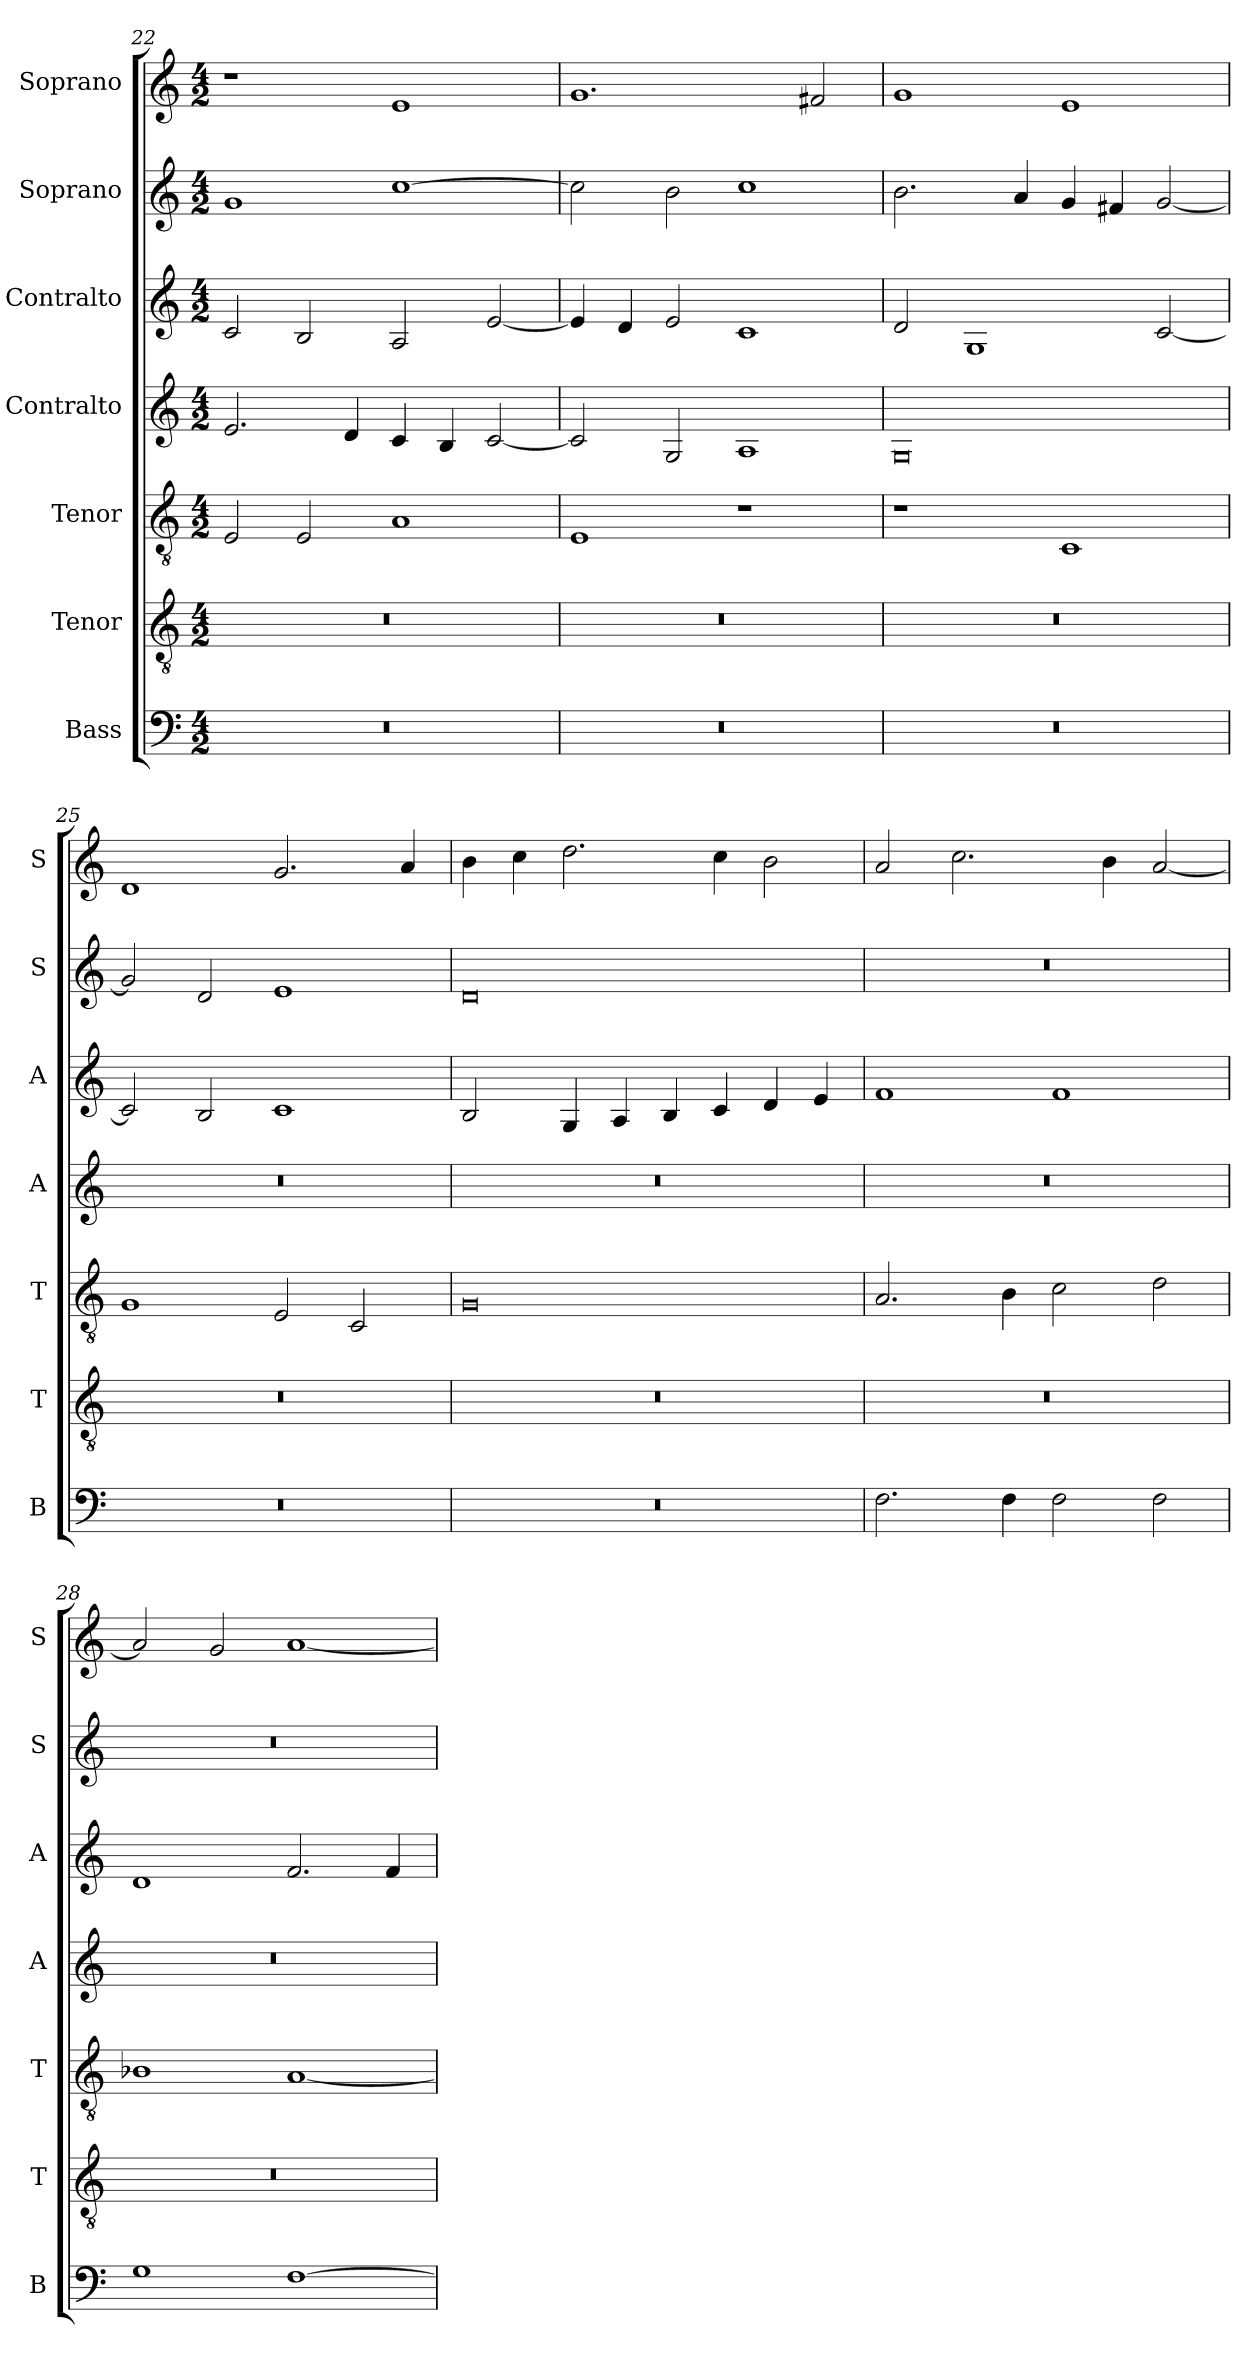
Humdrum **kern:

**kern	**kern	**kern	**kern	**kern	**kern	**kern
*part7	*part6	*part5	*part4	*part3	*part2	*part1
*staff7	*staff6	*staff5	*staff4	*staff3	*staff2	*staff1
*I"Bass	*I"Tenor	*I"Tenor	*I"Contralto	*I"Contralto	*I"Soprano	*I"Soprano
*I'B	*I'T	*I'T	*I'A	*I'A	*I'S	*I'S
*clefF4	*clefGv2	*clefGv2	*clefG2	*clefG2	*clefG2	*clefG2
*k[]	*k[]	*k[]	*k[]	*k[]	*k[]	*k[]
*E:phr	*E:phr	*E:phr	*E:phr	*E:phr	*E:phr	*E:phr
*M4/2	*M4/2	*M4/2	*M4/2	*M4/2	*M4/2	*M4/2
=22	=22	=22	=22	=22	=22	=22
0r	0r	2E	2.e	2c	1g	1r
.	.	2E	.	2B	.	.
.	.	.	4d	.	.	.
.	.	1A	4c	2A	[1cc	1e
.	.	.	4B	.	.	.
.	.	.	[2c	[2e	.	.
=23	=23	=23	=23	=23	=23	=23
0r	0r	1E	2c]	4e]	2cc]	1.g
.	.	.	.	4d	.	.
.	.	.	2G	2e	2b	.
.	.	1r	1A	1c	1cc	.
.	.	.	.	.	.	2f#X
=24	=24	=24	=24	=24	=24	=24
0r	0r	1r	0G	2d	2.b	1g
.	.	.	.	1G	.	.
.	.	.	.	.	4a	.
.	.	1C	.	.	4g	1e
.	.	.	.	.	4f#X	.
.	.	.	.	[2c	[2g	.
=25	=25	=25	=25	=25	=25	=25
0r	0r	1G	0r	2c]	2g]	1d
.	.	.	.	2B	2d	.
.	.	2E	.	1c	1e	2.g
.	.	2C	.	.	.	.
.	.	.	.	.	.	4a
=26	=26	=26	=26	=26	=26	=26
0r	0r	0G	0r	2B	0d	4b
.	.	.	.	.	.	4cc
.	.	.	.	4G	.	2.dd
.	.	.	.	4A	.	.
.	.	.	.	4B	.	.
.	.	.	.	4c	.	4cc
.	.	.	.	4d	.	2b
.	.	.	.	4e	.	.
=27	=27	=27	=27	=27	=27	=27
2.F	0r	2.A	0r	1f	0r	2a
.	.	.	.	.	.	2.cc
4F	.	4B	.	.	.	.
2F	.	2c	.	1f	.	.
.	.	.	.	.	.	4b
2F	.	2d	.	.	.	[2a
=28	=28	=28	=28	=28	=28	=28
1G	0r	1B-X	0r	1d	0r	2a]
.	.	.	.	.	.	2g
[1F	.	[1A	.	2.f	.	[1a
.	.	.	.	4f	.	.
=	=	=	=	=	=	=
*-	*-	*-	*-	*-	*-	*-
